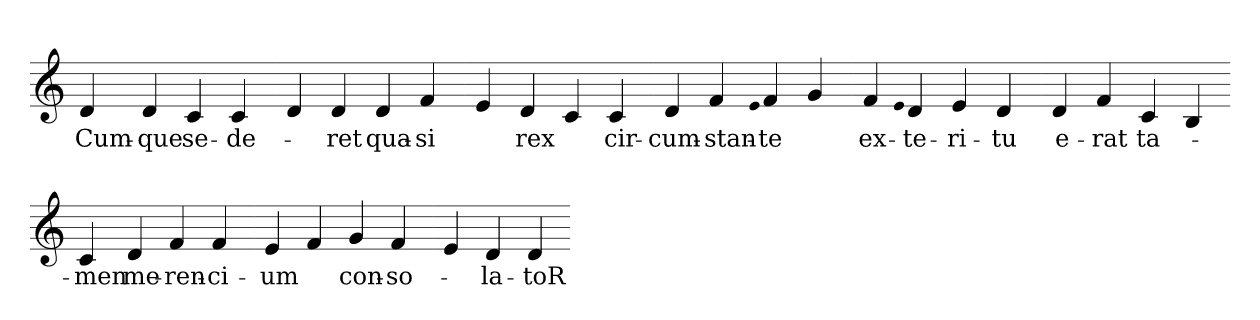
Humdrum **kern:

**kern	**text
*part1	*part1
*staff1	*staff1
*clefG2	*
=	=
4d	Cum-
4d	que
4c	se-
4c	de-
=-	=-
4d	.
4d	ret
4d	qua-
4f	si
=-	=-
4e	.
4d	rex
4c	.
4c	cir-
=-	=-
4d	cum-
4f	stan-
qe	.
4f	te
4g	.
=-	=-
4f	ex-
qe	.
4d	te-
4e	ri-
4d	tu
=-	=-
4d	e-
4f	rat
4c	ta-
4B	.
=-	=-
4c	men
4d	me-
4f	ren-
4f	ci-
=-	=-
4e	um
4f	.
4g	con-
4f	so-
=-	=-
4e	.
4d	la-
4d	toR
=-	=-
*-	*-
